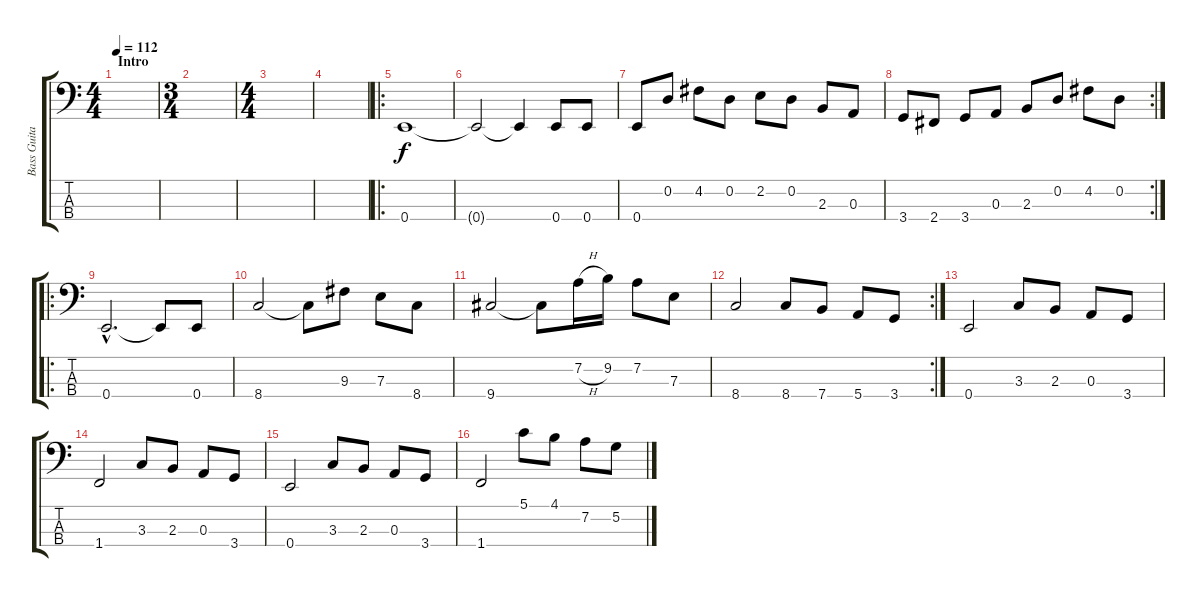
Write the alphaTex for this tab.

\track ("Bass Guitar (Dave Ellefson)" "Bass Guita") {instrument electricbasspick}
\staff {score tabs}
\tuning (G2 D2 A1 E1) {hide}
\ts (4 4)
\section ("" "Intro")
\tempo 112
\clef f4
\ks c
|
\ts (3 4)
|
\ts (4 4)
|
|
\ro
0.4.1 |
0.4{t}.2 0.4{t}.4 0.4.8 0.4.8 |
0.4.8 0.2.8 4.2.8 0.2.8 2.2.8 0.2.8 2.3.8 0.3.8 |
\rc 2
3.4.8 2.4.8 3.4.8 0.3.8 2.3.8 0.2.8 4.2.8 0.2.8 |
\ro
0.4{hac}.2{d} 0.4{t}.8 0.4.8 |
8.4.2 8.4{t}.8 9.3.8 7.3.8 8.4.8 |
9.4.2 9.4{t}.8 7.2{h}.16 9.2.16 7.2.8 7.3.8 |
\rc 2
8.4.2 8.4.8 7.4.8 5.4.8 3.4.8 |
0.4.2 3.3.8 2.3.8 0.3.8 3.4.8 |
1.4.2 3.3.8 2.3.8 0.3.8 3.4.8 |
0.4.2 3.3.8 2.3.8 0.3.8 3.4.8 |
1.4.2 5.1.8 4.1.8 7.2.8 5.2.8
